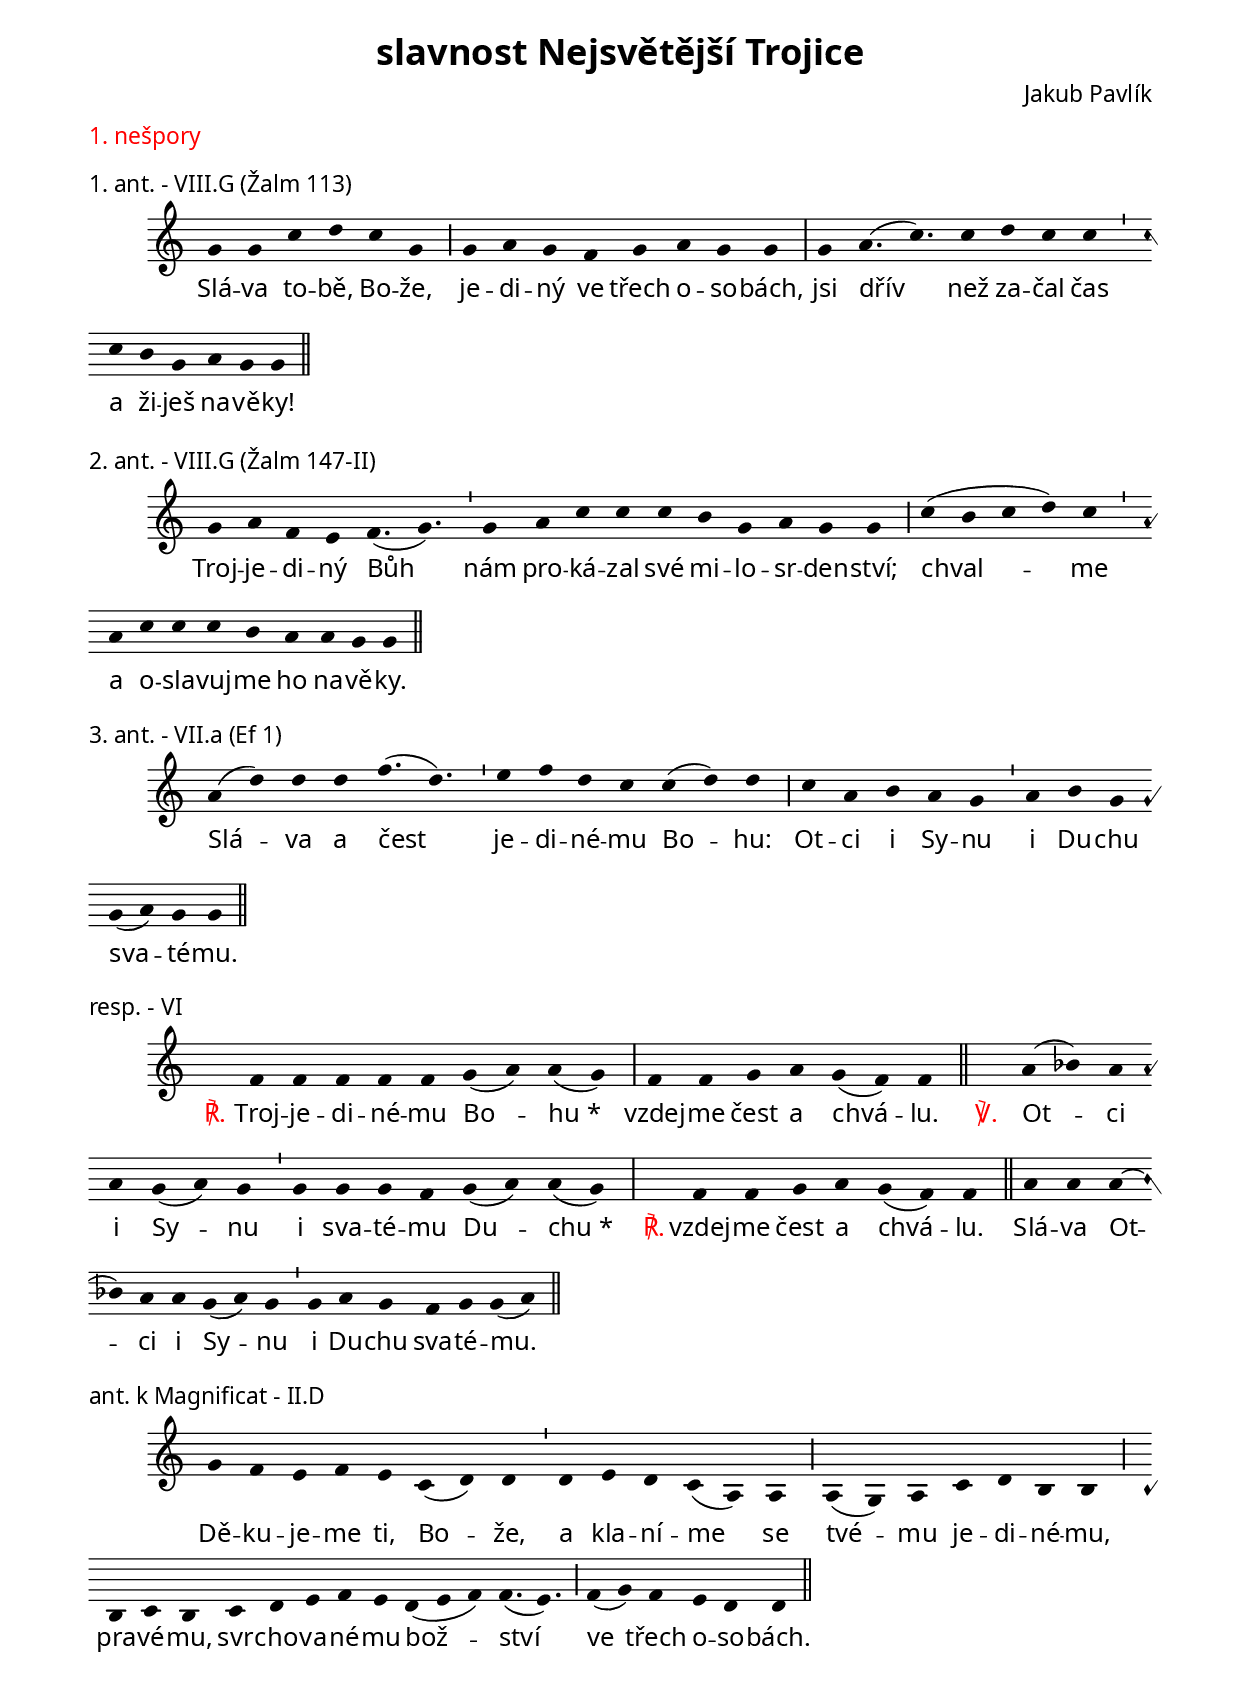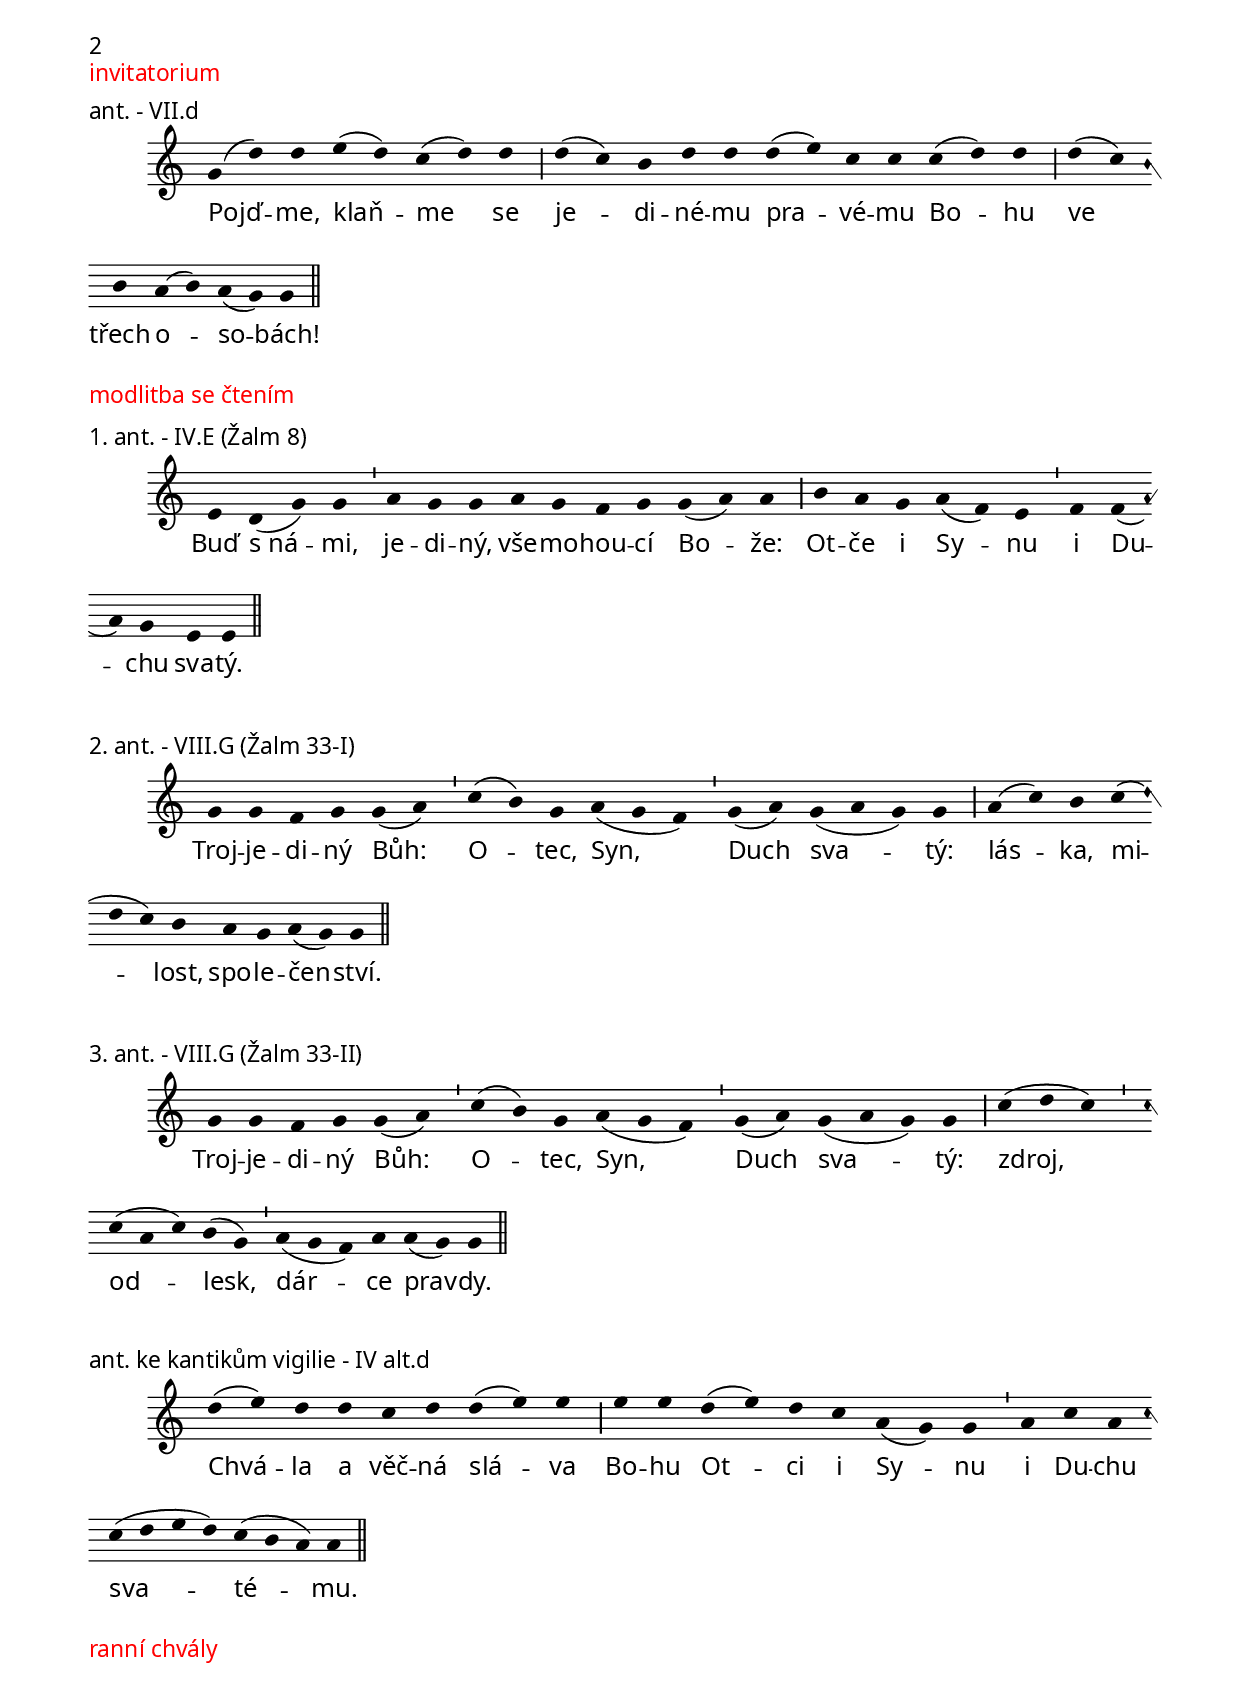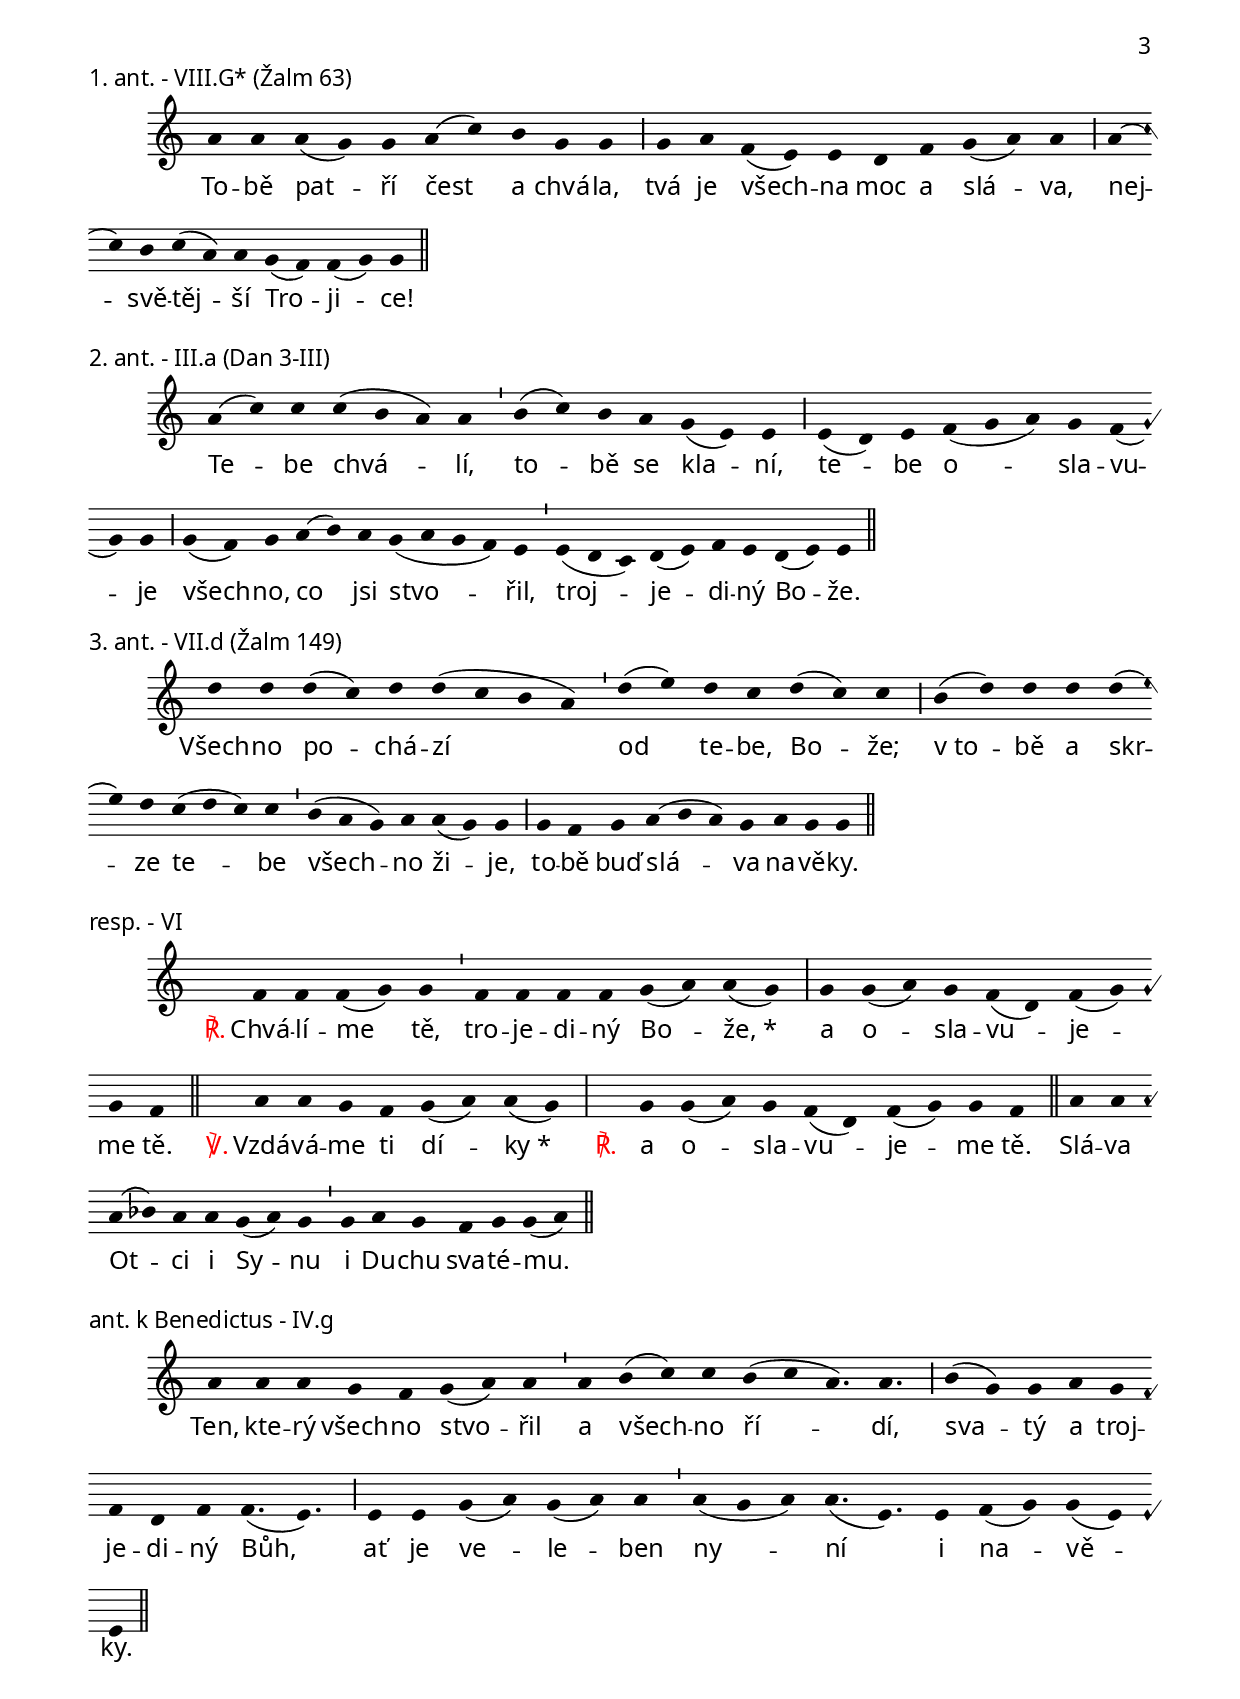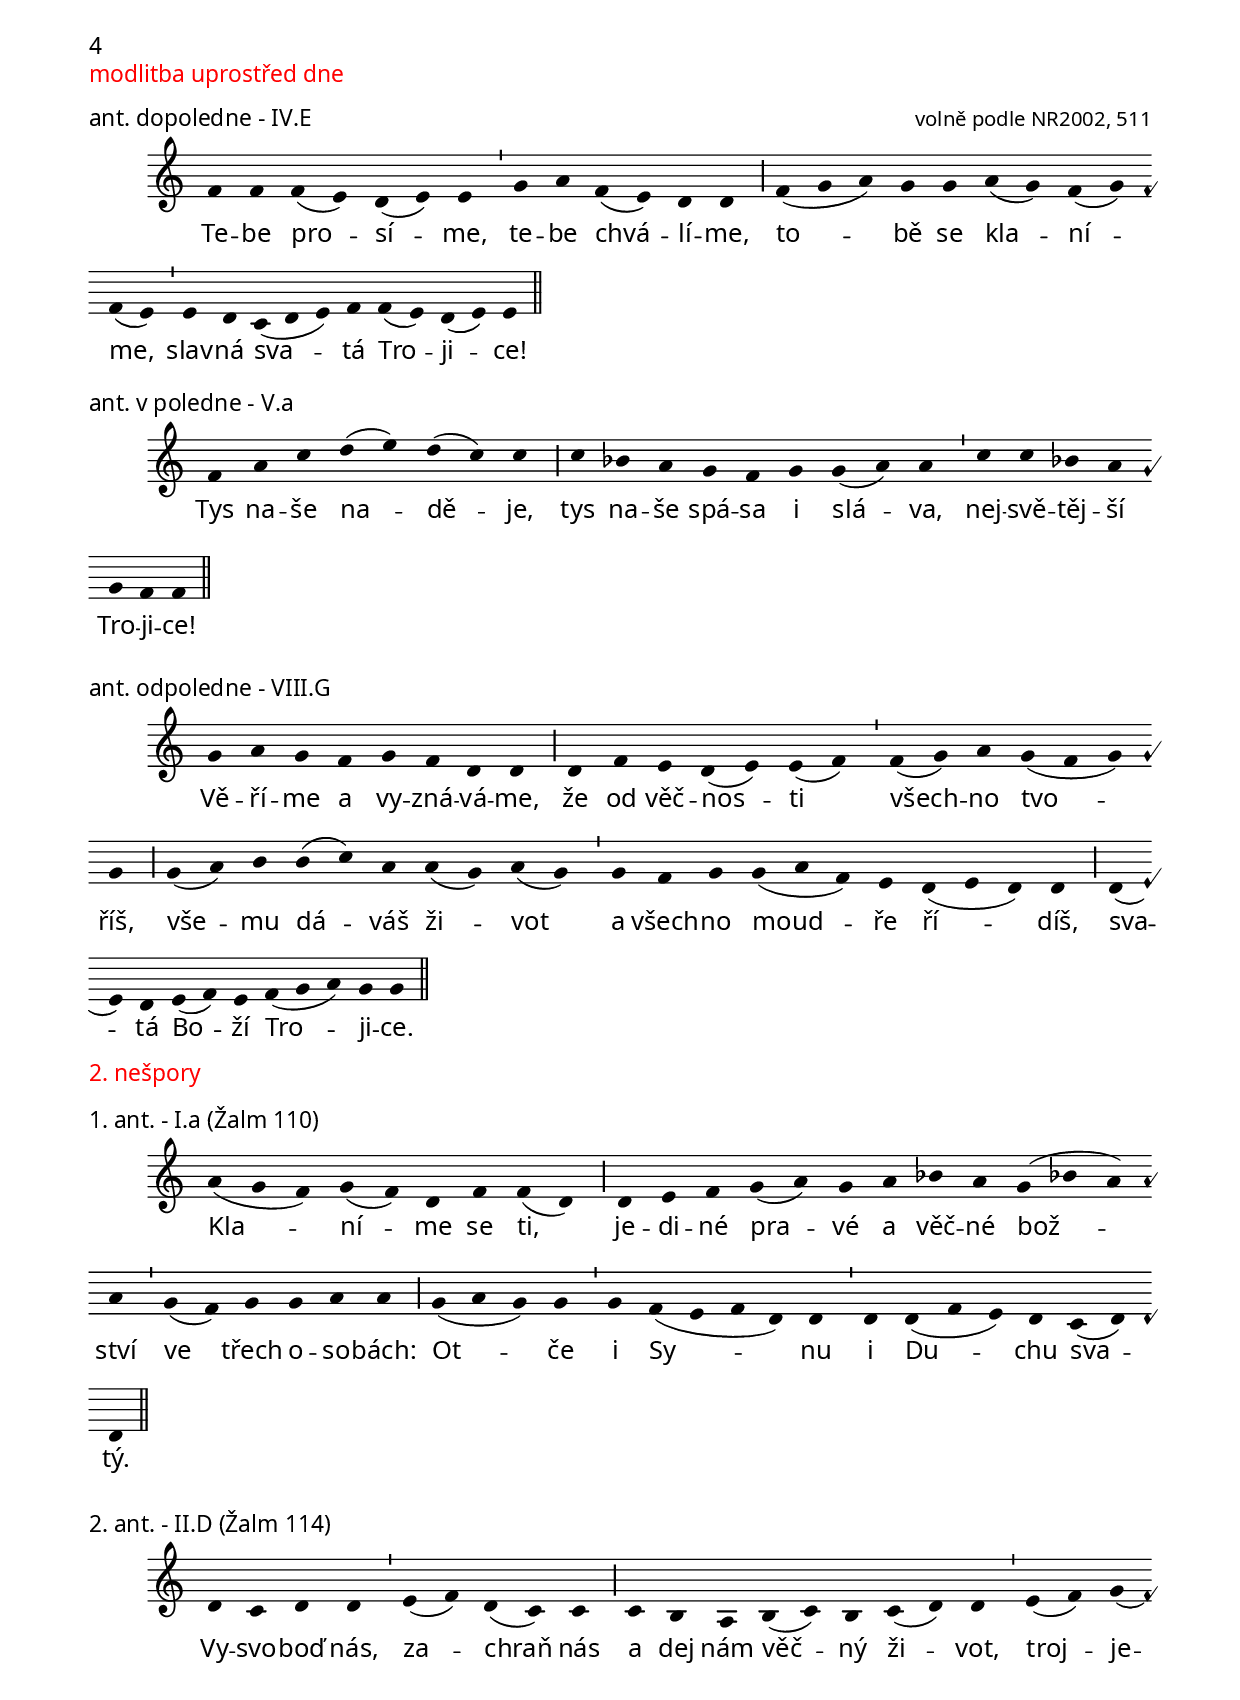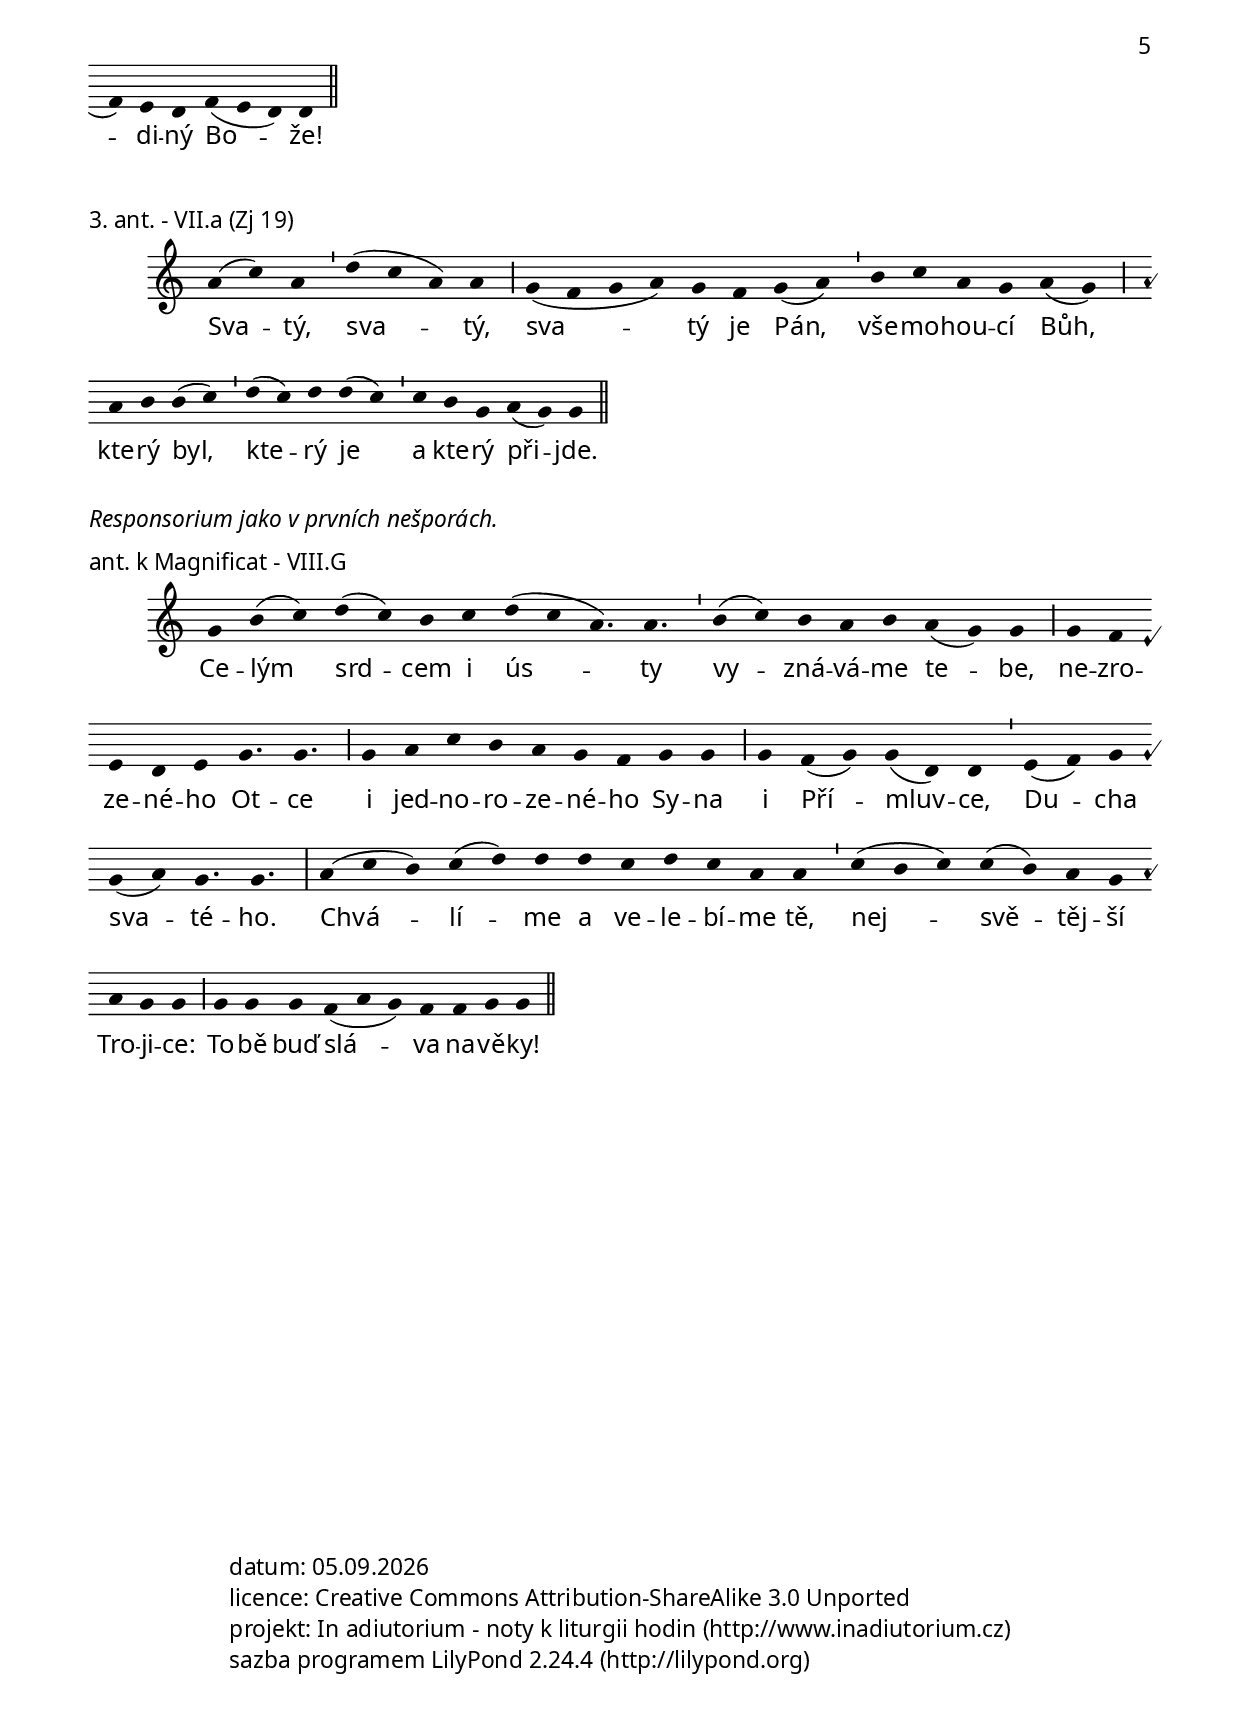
\version "2.14.2"

\header {
  title = "slavnost Nejsvětější Trojice"
  composer = "Jakub Pavlík"
}

\include "spolecne.ly"
\include "dilyresponsorii.ly"

\markup {\nadpisHodinka {"1. nešpory"}}

\score {
  \relative c'' {
    \choralniRezim
    g4 g c d c g \barMaior
    g a g f g a g g \barMax
    g a4.( c) c4 d c c \barMin
    c b g a g g \barFinalis
  }
  \addlyrics {
    Slá -- va to -- bě, Bo -- že,
    je -- di -- ný ve třech o -- so -- bách,
    jsi dřív než za -- čal čas
    a ži -- ješ na -- vě -- ky!
  }
  \header {
    quid = "1. ant."
    modus = "VIII"
    differentia = "G"
    psalmus = "Žalm 113"
    id = "1ne-a1"
    piece = \markup {\sestavTitulek}
  }
}

\score {
  \relative c'' {
    \choralniRezim
    g4 a f e f4.( g) \barMin
    g4 a c c c b g a g g \barMaior
    c( b c d) c \barMin
    a c c c b a a g g \barFinalis
  }
  \addlyrics {
    Troj -- je -- di -- ný Bůh
    nám pro -- ká -- zal své mi -- lo -- sr -- den -- ství;
    chval -- me
    a o -- sla -- vuj -- me ho na -- vě -- ky.
  }
  \header {
    quid = "2. ant."
    modus = "VIII"
    differentia = "G"
    psalmus = "Žalm 147-II"
    id = "1ne-a2"
    piece = \markup {\sestavTitulek}
  }
}

\score {
  \relative c'' {
    \choralniRezim
    a4( d) d d f4.( d) \barMin e4 f d c c( d) d \barMaior
    c a b a g \barMin a b g g( a) g g \barFinalis
  }
  \addlyrics {
    Slá -- va a čest je -- di -- né -- mu Bo -- hu:
    Ot -- ci i Sy -- nu i Du -- chu sva -- té -- mu.
  }
  \header {
    quid = "3. ant."
    modus = "VII"
    differentia = "a"
    psalmus = "Ef 1"
    id = "1ne-a3"
    piece = \markup {\sestavTitulek}
  }
}

\score {
  \relative c' {
    \choralniRezim

    % R
    \neviditelna f
    f4 f f f f g( a) a( g) \barMax
    f f g a g( f) f \barFinalis
    % V
    \neviditelna a
    a4( bes) a a g( a) g \barMin g g g f g( a) a( g) \barMax
    % R
    \neviditelna a
    f f g a g( f) f \barFinalis
    \respVIdoxologie \barFinalis
  }
  \addlyrics {
    \Response Troj -- je -- di -- né -- mu Bo -- hu_*
    vzdej -- me čest a chvá -- lu.
    \Verse Ot -- ci i Sy -- nu i sva -- té -- mu Du -- chu_*
    \Response vzdej -- me čest a chvá -- lu.
    \textRespDoxologie
  }
  \header {
    quid = "resp."
    modus = "VI"
    id = "1ne-resp"
    piece = \markup {\sestavTitulekResp}
  }
}

\score {
  \relative c'' {
    \choralniRezim
    g4 f e f e c( d) d \barMin
    d e d c( a) a \barMaior
    a( g) a c d b b \barMaior
    b c b c d e f e d( e f) f4.( e) \barMaior
    f4( g) f e d d \barFinalis
  }
  \addlyrics {
    Dě -- ku -- je -- me ti, Bo -- že,
    a kla -- ní -- me se
    tvé -- mu je -- di -- né -- mu,
    pra -- vé -- mu, svr -- cho -- va -- né -- mu bož -- ství
    ve třech o -- so -- bách.
  }
  \header {
    quid = "ant. k Magnificat"
    modus = "II"
    differentia = "D"
    psalmus = ""
    id = "1ne-amag"
    placet = "~ je to fakt II? Závěr zní trochu cize."
    piece = \markup {\sestavTitulekBezZalmu}
  }
}

\markup {\nadpisHodinka {"invitatorium"}}

\score {
  \relative c'' {
    \choralniRezim
    g( d') d e( d) c( d) d \barMaior
    d( c) b d d d( e) c c c( d) d \barMaior
    d( c) b a( b) a( g) g \barFinalis
  }
  \addlyrics {
    Pojď -- me, klaň -- me se
    je -- di -- né -- mu pra -- vé -- mu Bo -- hu
    ve třech o -- so -- bách!
  }
  \header {
    quid = "ant."
    modus = "VII"
    differentia = "d"
    psalmus = ""
    id = "invit"
    placet = "jde, ale nic moc"
    piece = \markup {\sestavTitulekBezZalmu}
  }
}

\markup {\nadpisHodinka {"modlitba se čtením"}}

\score {
  \relative c' {
    \choralniRezim
    e4 d( g) g \barMin
    a g g a g f g g( a) a \barMaior
    b a g a( f) e \barMin
    f f( a) g e e \barFinalis
  }
  \addlyrics {
    Buď s_ná -- mi,
    je -- di -- ný, vše -- mo -- hou -- cí Bo -- že:
    Ot -- če i Sy -- nu
    i Du -- chu sva -- tý.
  }
  \header {
    quid = "1. ant."
    modus = "IV"
    differentia = "E"
    psalmus = "Žalm 8"
    id = "mc-a1"
    piece = \markup {\sestavTitulek}
  }
}

\score {
  \relative c'' {
    \choralniRezim
    g4 g f g g( a) \barMin
    c( b) g a( g f) \barMin g( a) g( a g) g \barMaior
    a( c) b c( d c) b a g a( g) g \barFinalis
  }
  \addlyrics {
    Troj -- je -- di -- ný Bůh:
    O -- tec, Syn, Duch sva -- tý:
    lás -- ka, mi -- lost, spo -- le -- čen -- ství.
  }
  \header {
    quid = "2. ant."
    modus = "VIII"
    differentia = "G"
    psalmus = "Žalm 33-I"
    id = "mc-a2"
    piece = \markup {\sestavTitulek}
  }
}

\score {
  \relative c'' {
    \choralniRezim
    g4 g f g g( a) \barMin
    c( b) g a( g f) \barMin g( a) g( a g) g \barMaior
    c( d c) \barMin c( a c) b( g) \barMin a( g f) a a( g) g \barFinalis
  }
  \addlyrics {
    Troj -- je -- di -- ný Bůh:
    O -- tec, Syn, Duch sva -- tý:
    zdroj, od -- lesk, dár -- ce prav -- dy.
  }
  \header {
    quid = "3. ant."
    modus = "VIII"
    differentia = "G"
    psalmus = "Žalm 33-II"
    placet = "tady zásada stejný text -- stejná melodie vede k nevkusnému opakování;
    udělat dvě antifony, které k sobě patří, ale tak, že se vkusně doplňují - ne aby
    jedna druhou papouškovala"
    id = "mc-a3"
    piece = \markup {\sestavTitulek}
  }
}

\score {
  \relative c'' {
    \choralniRezim
    d4( e) d d c d d( e) e \barMaior
    e e d( e) d c a( g) g \barMin
    a c a c( d e d) c( b a) a \barFinalis
  }
  \addlyrics {
    Chvá -- la a věč -- ná slá -- va
    Bo -- hu Ot -- ci i Sy -- nu
    i Du -- chu sva -- té -- mu.
  }
  \header {
    quid = "ant. ke kantikům vigilie"
    modus = "IV alt"
    differentia = "d"
    psalmus = ""
    id = "mc-avig"
    piece = \markup {\sestavTitulekBezZalmu}
  }
}

\markup {\nadpisHodinka {"ranní chvály"}}

\score {
  \relative c'' {
    \choralniRezim
    a4 a a( g) g a( c) b g g \barMaior
    g a f( e) e d f g( a) a \barMaior
    a( c) b c( a) a g( f) f( g) g \barFinalis
  }
  \addlyrics {
    To -- bě pat -- ří čest a chvá -- la,
    tvá je všech -- na moc a slá -- va,
    nej -- svě -- těj -- ší Tro -- ji -- ce!
  }
  \header {
    quid = "1. ant."
    modus = "VIII"
    differentia = "G*"
    psalmus = "Žalm 63"
    id = "rch-a1"
    piece = \markup {\sestavTitulek}
  }
}

\score {
  \relative c'' {
    \choralniRezim
    a4( c) c c( b a) a \barMin
    b( c) b a g( e) e \barMaior
    e( d) e f( g a) g f( g) g \barMaior
    g( f) g a( b) a g( a g f) e \barMin
    e( d c) d( e) f e d( e) e \barFinalis
  }
  \addlyrics {
    Te -- be chvá -- lí,
    to -- bě se kla -- ní,
    te -- be o -- sla -- vu -- je

    všech -- no, co jsi stvo -- řil,
    troj -- je -- di -- ný Bo -- že.
  }
  \header {
    quid = "2. ant."
    modus = "III"
    differentia = "a"
    psalmus = "Dan 3-III"
    placet = "_stvořil_: sekundový krok mezi stvo- a -řil je nelibý.
    Buďto gagfe e, nebo i na -řil kratší melisma"
    id = "rch-a2"
    piece = \markup {\sestavTitulek}
  }
}

\score {
  \relative c'' {
    \choralniRezim
    d4 d d( c) d d( c b a) \barMin d( e) d c d( c) c \barMaior
    b( d) d d d( e) d c( d c) c \barMin b( a g) a a( g) g \barMaior
    g f g a( b a) g a g g \barFinalis
  }
  \addlyrics {
    Všech -- no po -- chá -- zí od te -- be, Bo -- že;
    v_to -- bě a skr -- ze te -- be všech -- no ži -- je,
    to -- bě buď slá -- va na -- vě -- ky.
  }
  \header {
    quid = "3. ant."
    modus = "VII"
    differentia = "d"
    psalmus = "Žalm 149"
    id = "rch-a3"
    piece = \markup {\sestavTitulek}
  }
}

\score {
  \relative c' {
    \choralniRezim

    % R
    \neviditelna f
    f4 f f( g) g \barMin f f f f g( a) a( g) \barMax
    g g( a) g f( d) f( g) g f \barFinalis
    % V
    \neviditelna f
    a4 a g f g( a) a( g) \barMax
    % R
    \neviditelna f
    g g( a) g f( d) f( g) g f \barFinalis
    % Slava
    \respVIdoxologie \barFinalis
  }
  \addlyrics {
    \Response Chvá -- lí -- me tě, tro -- je -- di -- ný Bo -- že,_*
    a o -- sla -- vu -- je -- me tě.
    \Verse Vzdá -- vá -- me ti dí -- ky_*
    \Response a o -- sla -- vu -- je -- me tě.
    \textRespDoxologie
  }
  \header {
    quid = "resp."
    modus = "VI"
    id = "rch-resp"
    piece = \markup {\sestavTitulekResp}
  }
}

\score {
  \relative c'' {
    \choralniRezim
    a4 a a g f g( a) a \barMin
    a4 b( c) c b( c a4.) a \barMaior
    b4( g) g a g f d f f4.( e) \barMaior
    e4 e g( a) g( a) a \barMin
    a( g a) a4.( e) e4 f( g) g( e) e \barFinalis
  }
  \addlyrics {
    Ten, kte -- rý všech -- no stvo -- řil
    a všech -- no ří -- dí,
    sva -- tý a troj -- je -- di -- ný Bůh,
    ať je ve -- le -- ben
    ny -- ní i na -- vě -- ky.
  }
  \header {
    quid = "ant. k Benedictus"
    modus = "IV"
    differentia = "g"
    psalmus = ""
    id = "rch-aben"
    piece = \markup {\sestavTitulekBezZalmu}
  }
}

\pageBreak % ZLOM

\markup {\nadpisHodinka {"modlitba uprostřed dne"}}

\score {
  \relative c' {
    \choralniRezim
    f4 f f( e) d( e) e \barMin
    g a f( e) d d \barMaior
    f( g a) g g a( g) f( g) f( e) \barMin
    e d c( d e) f f( e) d( e) e \barFinalis
  }
  \addlyrics {
    Te -- be pro -- sí -- me,
    te -- be chvá -- lí -- me,
    to -- bě se kla -- ní -- me,
    slav -- ná sva -- tá Tro -- ji -- ce!
  }
  \header {
    fons_externus = "volně podle NR2002, 511"
    quid = "ant. dopoledne"
    modus = "IV"
    differentia = "E"
    psalmus = ""
    id = "tercie"
    piece = \markup {\sestavTitulekBezZalmu}
  }
}

\score {
  \relative c' {
    \choralniRezim
    f4 a c d( e) d( c) c \barMaior
    c bes a g f g g( a) a \barMin
    c c bes a g f f \barFinalis
  }
  \addlyrics {
    Tys na -- še na -- dě -- je,
    tys na -- še spá -- sa i slá -- va,
    nej -- svě -- těj -- ší Tro -- ji -- ce!
  }
  \header {
    quid = "ant. v poledne"
    modus = "V"
    differentia = "a"
    psalmus = ""
    id = "sexta"
    piece = \markup {\sestavTitulekBezZalmu}
  }
}

\score {
  \relative c'' {
    \choralniRezim
    g4 a g f g f d d \barMaior
    d f e d( e) e( f) \barMin f( g) a g( f g) g \barMaior
    g( a) b b( c) a a( g) a( g) \barMin
    g f g g( a f) e d( e d) d \barMaior
    d( e) d e( f) e f( g a) g g \barFinalis
  }
  \addlyrics {
    Vě -- ří -- me a vy -- zná -- vá -- me,
    že od věč -- nos -- ti všech -- no tvo -- říš,
    vše -- mu dá -- váš ži -- vot
    a všech -- no moud -- ře ří -- díš,
    sva -- tá Bo -- ží Tro -- ji -- ce.
  }
  \header {
    quid = "ant. odpoledne"
    modus = "VIII"
    differentia = "G"
    psalmus = ""
    id = "nona"
    placet = "R - tahle je jakoby spíš I než VIII"
    piece = \markup {\sestavTitulekBezZalmu}
  }
}

\markup {\nadpisHodinka {"2. nešpory"}}

\score {
  \relative c'' {
    \choralniRezim
    a4( g f) g( f) d f f( d) \barMaior
    d e f g( a) g a bes a g( bes a) a \barMin
    g( f) g g a a \barMaior
    g( a g) g \barMin g f( e f d) d \barMin d d( f e) d c( d) d \barFinalis
  }
  \addlyrics {
    Kla -- ní -- me se ti,
    je -- di -- né pra -- vé a věč -- né bož -- ství
    ve třech o -- so -- bách:
    Ot -- če i Sy -- nu i Du -- chu sva -- tý.
  }
  \header {
    quid = "1. ant."
    modus = "I"
    differentia = "a"
    psalmus = "Žalm 110"
    id = "2ne-a1"
    piece = \markup {\sestavTitulek}
  }
}

\score {
  \relative c' {
    \choralniRezim
    d4 c d d \barMin e( f) d( c) c \barMaior
    c b a b( c) b c( d) d \barMin
    e( f) g( f) e d f( e d) d \barFinalis
  }
  \addlyrics {
    Vy -- svo -- boď nás, za -- chraň nás
    a dej nám věč -- ný ži -- vot,
    troj -- je -- di -- ný Bo -- že!
  }
  \header {
    quid = "2. ant."
    modus = "II"
    differentia = "D"
    psalmus = "Žalm 114"
    placet = "_a dej nám věčný život_ je nezpěvné"
    id = "2ne-a2"
    piece = \markup {\sestavTitulek}
  }
}

\score {
  \relative c'' {
    \choralniRezim
    a4( c) a \barMin d( c a) a \barMaior
    g( f g a) g f g( a) \barMin b c a g a( g) \barMaior
    a b b( c) \barMin d( c) d d( c) \barMin
    c b g a( g) g \barFinalis
  }
  \addlyrics {
    Sva -- tý, sva -- tý,
    sva -- tý je Pán, vše -- mo -- hou -- cí Bůh,
    kte -- rý byl, kte -- rý je
    a kte -- rý při -- jde.
  }
  \header {
    quid = "3. ant."
    modus = "VII"
    differentia = "a"
    psalmus = "Zj 19"
    id = "2ne-a3"
    piece = \markup {\sestavTitulek}
  }
}

\markup\italic{Responsorium jako v prvních nešporách.}

\score {
  \relative c'' {
    \choralniRezim
    g4 b( c) d( c) b c d( c a4.) a \barMin
    b4( c) b a b a( g) g \barMaior
    g f e d e g4. g \barMaior
    g4 a c b a g f g g \barMaior
    g f( g) g( d) d \barMin e( f) g g( a) g4. g \barMax

    a4( c b) c( d) d d c d c a a \barMin
    c( b c) c( b) a g a g g \barMaior
    g g g f( a g) f f g g \barFinalis
  }
  \addlyrics {
    Ce -- lým srd -- cem i ús -- ty
    vy -- zná -- vá -- me te -- be,
    ne -- zro -- ze -- né -- ho Ot -- ce
    i jed -- no -- ro -- ze -- né -- ho Sy -- na
    i Pří -- mluv -- ce, Du -- cha sva -- té -- ho.

    Chvá -- lí -- me a ve -- le -- bí -- me tě,
    nej -- svě -- těj -- ší Tro -- ji -- ce:
    To -- bě buď slá -- va na -- vě -- ky!
  }
  \header {
    quid = "ant. k Magnificat"
    modus = "VIII"
    differentia = "G"
    psalmus = ""
    placet = "a co _Tobě buď_ g f e ?"
    id = "2ne-amag"
    piece = \markup {\sestavTitulekBezZalmu}
  }
}